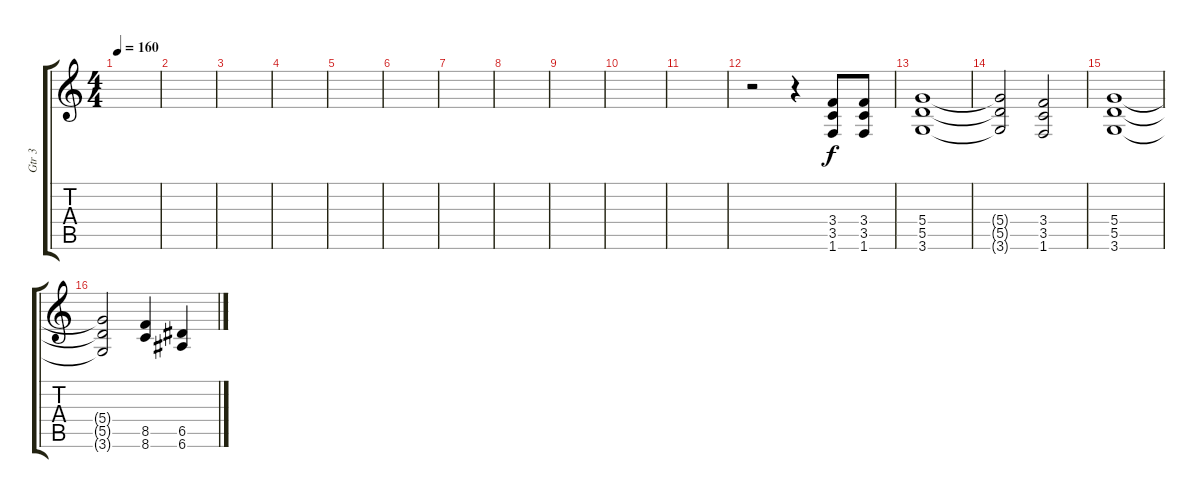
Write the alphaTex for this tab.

\track ("Gtr 3" "Gtr 3") {instrument distortionguitar}
\staff {score tabs}
\tuning (E4 B3 G3 D3 A2 E2) {hide}
\ts (4 4)
\tempo 160
\clef g2
\ks c
|
|
|
|
|
|
|
|
|
|
|
r.2 r.4 (3.4 3.5 1.6).8 (3.4 3.5 1.6).8 |
(5.4 5.5 3.6).1 |
(5.4{t} 5.5{t} 3.6{t}).2 (3.4 3.5 1.6).2 |
(5.4 5.5 3.6).1 |
(5.4{t} 5.5{t} 3.6{t}).2 (8.5 8.6).4 (6.5 6.6).4
